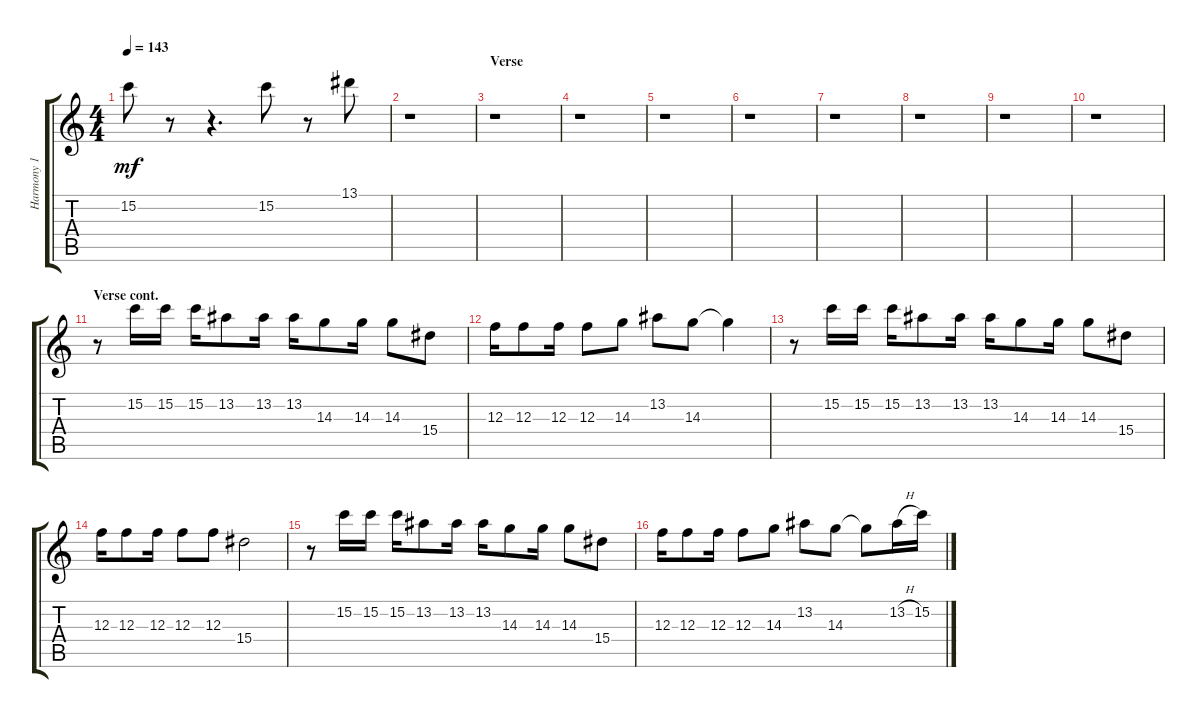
\track ("Harmony 1" "Harmony 1") {instrument overdrivenguitar}
\staff {score tabs}
\tuning (D4 A3 F3 C3 G2 C2) {hide}
\ts (4 4)
\tempo 143
\clef g2
\ks aminor
15.2.8{dy mf} r.8 r.4{d} 15.2.8 r.8 13.1.8 |
r.1 |
\section ("" "Verse")
r.1 |
r.1 |
r.1 |
r.1 |
r.1 |
r.1 |
r.1 |
r.1 |
\section ("" "Verse cont.")
r.8 15.2.16 15.2.16 15.2.16 13.2.8 13.2.16 13.2.16 14.3.8 14.3.16 14.3.8 15.4.8 |
12.3.16 12.3.8 12.3.16 12.3.8 14.3.8 13.2.8 14.3.8 14.3{t}.4 |
r.8 15.2.16 15.2.16 15.2.16 13.2.8 13.2.16 13.2.16 14.3.8 14.3.16 14.3.8 15.4.8 |
12.3.16 12.3.8 12.3.16 12.3.8 12.3.8 15.4.2 |
r.8 15.2.16 15.2.16 15.2.16 13.2.8 13.2.16 13.2.16 14.3.8 14.3.16 14.3.8 15.4.8 |
12.3.16 12.3.8 12.3.16 12.3.8 14.3.8 13.2.8 14.3.8 14.3{t}.8 13.2{h}.16 15.2.16
